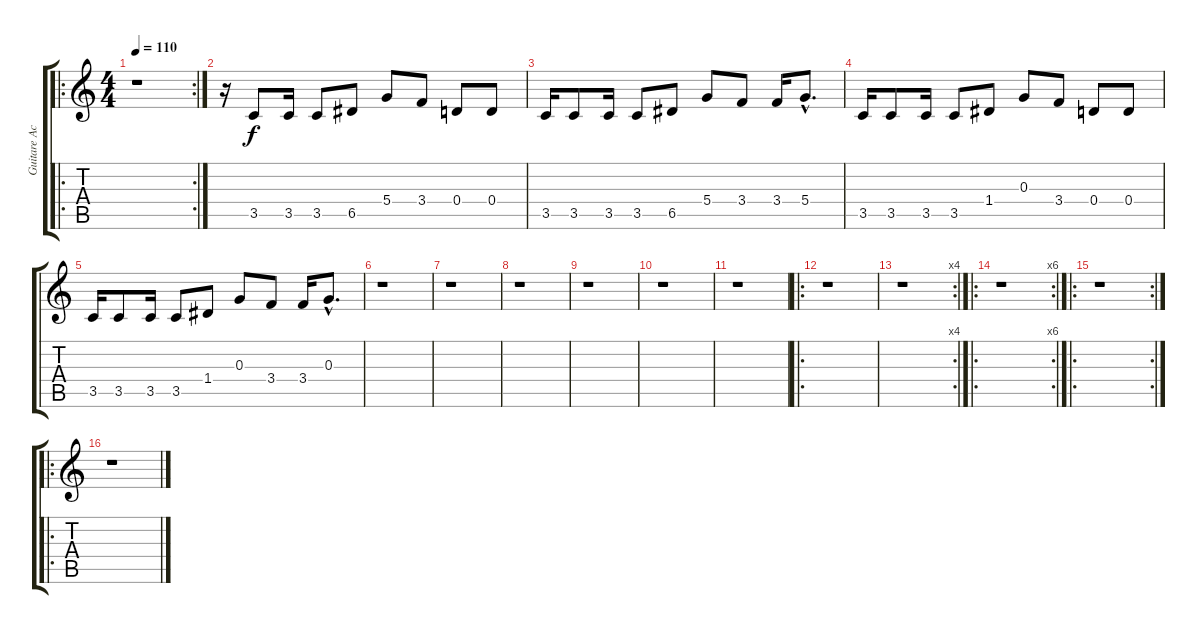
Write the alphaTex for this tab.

\track ("Guitare Acoustique" "Guitare Ac") {instrument acousticguitarsteel}
\staff {score tabs}
\tuning (E4 B3 G3 D3 A2 E2) {hide}
\ro
\rc 2
\ts (4 4)
\tempo 110
\clef g2
\ks c
r.1{dy f instrument acousticguitarsteel} |
r.16 3.5.8 3.5.16 3.5.8 6.5.8 5.4.8 3.4.8 0.4.8 0.4.8 |
3.5.16 3.5.8 3.5.16 3.5.8 6.5.8 5.4.8 3.4.8 3.4.16 5.4{hac}.8{d} |
3.5.16 3.5.8 3.5.16 3.5.8 1.4.8 0.3.8 3.4.8 0.4.8 0.4.8 |
3.5.16 3.5.8 3.5.16 3.5.8 1.4.8 0.3.8 3.4.8 3.4.16 0.3{hac}.8{d} |
r.1 |
r.1 |
r.1 |
r.1 |
r.1 |
r.1 |
\ro
r.1 |
\rc 4
r.1 |
\ro
\rc 6
r.1 |
\ro
\rc 2
r.1 |
\ro
r.1
